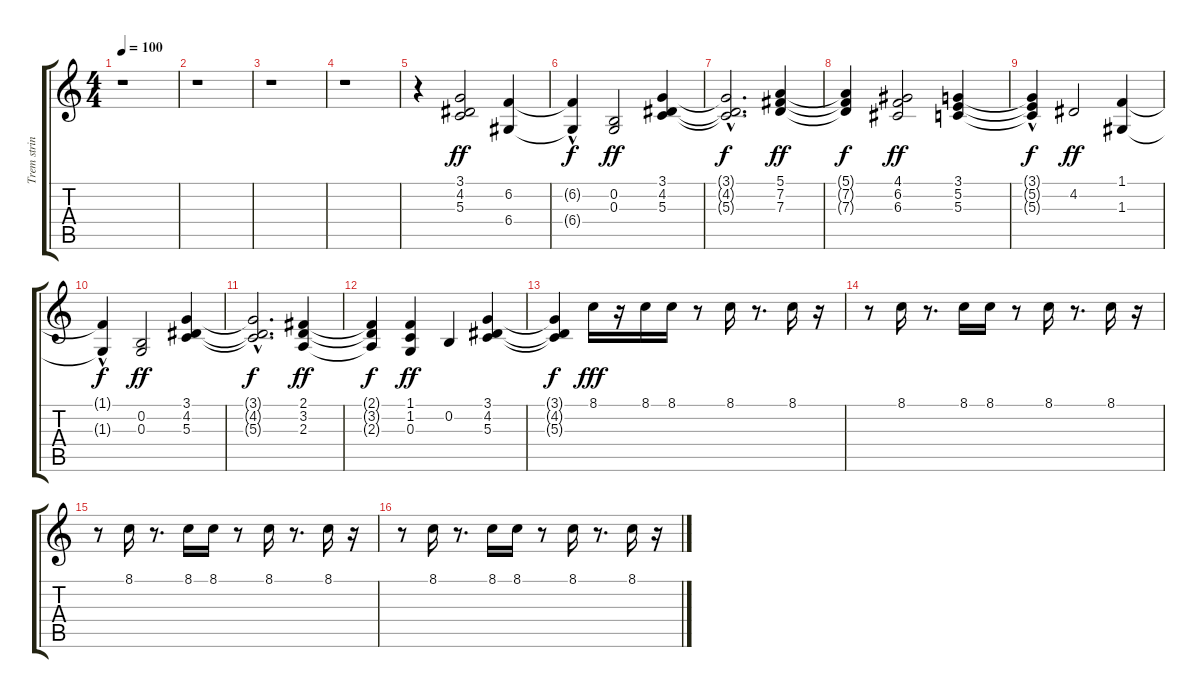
\track ("Trem strin" "Trem strin") {instrument tremolostrings}
\staff {score tabs}
\tuning (E4 B3 G3 D3 A2 E2) {hide}
\ts (4 4)
\tempo 100
\clef g2
\ks c
r.1{dy f} |
r.1 |
r.1 |
r.1 |
r.4 (3.1 4.2 5.3).2{dy ff volume 12} (6.2 6.4).4 |
(6.2{hac t} 6.4{t}).4{dy f} (0.2 0.3).2{dy ff} (3.1 4.2 5.3).4 |
(3.1{hac t} 4.2{hac t} 5.3{hac t}).2{d dy f} (5.1 7.2 7.3).4{dy ff} |
(5.1{t} 7.2{t} 7.3{t}).4{dy f} (4.1 6.2 6.3).2{dy ff} (3.1 5.2 5.3).4 |
(3.1{hac t} 5.2{t} 5.3{t}).4{dy f} 4.2.2{dy ff} (1.1 1.3).4 |
(1.1{hac t} 1.3{t}).4{dy f} (0.2 0.3).2{dy ff} (3.1 4.2 5.3).4 |
(3.1{hac t} 4.2{hac t} 5.3{hac t}).2{d dy f} (2.1 3.2 2.3).4{dy ff} |
(2.1{t} 3.2{t} 2.3{t}).4{dy f} (1.1 1.2 0.3).4{dy ff} 0.2.4 (3.1 4.2 5.3).4 |
(3.1{t} 4.2{t} 5.3{t}).4{dy f} 8.1.16{dy fff volume 16} r.16 8.1.16 8.1.16 r.8 8.1.16 r.8{d} 8.1.16 r.16 |
r.8 8.1.16 r.8{d} 8.1.16 8.1.16 r.8 8.1.16 r.8{d} 8.1.16 r.16 |
r.8 8.1.16 r.8{d} 8.1.16 8.1.16 r.8 8.1.16 r.8{d} 8.1.16 r.16 |
r.8 8.1.16 r.8{d} 8.1.16 8.1.16 r.8 8.1.16 r.8{d} 8.1.16 r.16
